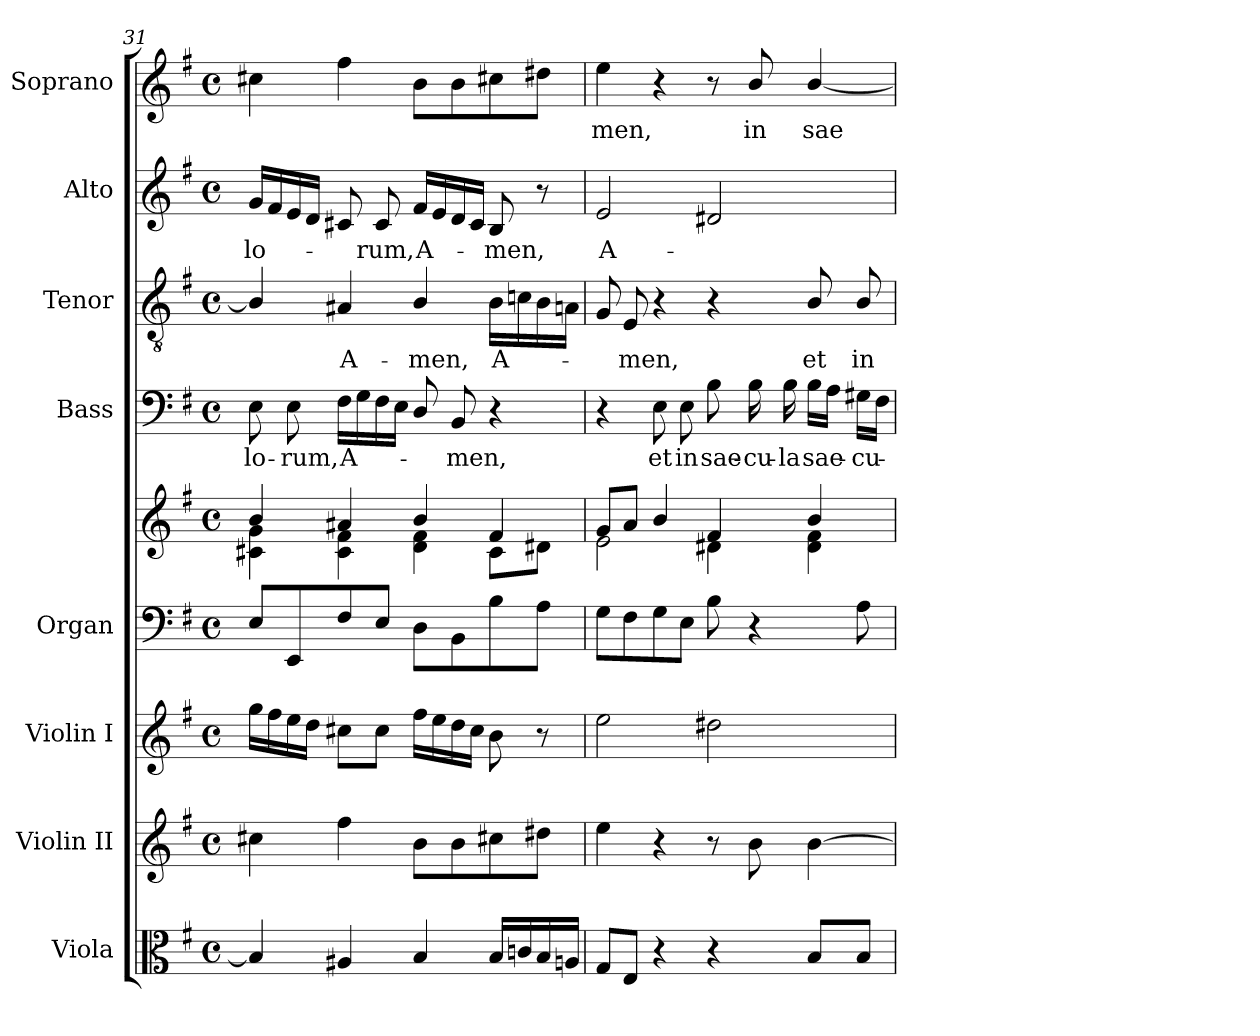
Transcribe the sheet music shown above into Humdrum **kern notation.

**kern	**kern	**kern	**kern	**kern	**kern	**text	**kern	**text	**kern	**text	**kern	**text
*part8	*part7	*part6	*part5	*part5	*part4	*part4	*part3	*part3	*part2	*part2	*part1	*part1
*staff9	*staff8	*staff7	*staff6	*staff5	*staff4	*staff4	*staff3	*staff3	*staff2	*staff2	*staff1	*staff1
*I"Viola	*I"Violin II	*I"Violin I	*I"Organ	*	*I"Bass	*	*I"Tenor	*	*I"Alto	*	*I"Soprano	*
*I'Vla.	*I'Vln. II	*I'Vln. I	*I'Org.	*	*I'B.	*	*I'T.	*	*I'A.	*	*I'S.	*
*clefC3	*clefG2	*clefG2	*clefF4	*clefG2	*clefF4	*	*clefGv2	*	*clefG2	*	*clefG2	*
*	*	*	*	*	*	*	*ITrd7c12	*	*	*	*	*
*k[f#]	*k[f#]	*k[f#]	*k[f#]	*k[f#]	*k[f#]	*	*k[f#]	*	*k[f#]	*	*k[f#]	*
*G:	*G:	*G:	*G:	*G:	*G:	*	*G:	*	*G:	*	*G:	*
*M4/4	*M4/4	*M4/4	*M4/4	*M4/4	*M4/4	*	*M4/4	*	*M4/4	*	*M4/4	*
*met(c)	*met(c)	*met(c)	*met(c)	*met(c)	*met(c)	*	*met(c)	*	*met(c)	*	*met(c)	*
=31	=31	=31	=31	=31	=31	=31	=31	=31	=31	=31	=31	=31
*	*	*	*	*^	*	*	*	*	*	*	*	*
!	!	!	!	!	!	!	!LO:LY:b:color=#000000	!	!	!	!	!	!
!	!	!	!	!	!	!	!	!	!	!	!LO:LY:b:color=#000000	!	!
4Bi/]	4cc#Xi\	16ggi\LL	8Ei/L	4bi/	4c#Xi\ 4gi	8Ei\	-lo-	4BBi/]	.	16gi/LL	-lo-	4cc#Xi\	.
.	.	16ff#i\	.	.	.	.	.	.	.	16f#i/	.	.	.
!	!	!	!	!	!	!	!LO:LY:b:color=#000000	!	!	!	!	!	!
.	.	16eei\	8EEi/	.	.	8Ei\	-rum,	.	.	16ei/	.	.	.
.	.	16ddi\JJ	.	.	.	.	.	.	.	16di/JJ	.	.	.
!	!	!	!	!	!	!	!LO:LY:b:color=#000000	!	!	!	!	!	!
!	!	!	!	!	!	!	!	!	!LO:LY:b:color=#000000	!	!	!	!
4A#Xi/	4ff#i\	8cc#Xi\L	8F#i/	4a#Xi/	4c#i\ 4f#i	16F#i\LL	A-	4AA#Xi/	A-	8c#Xi/	.	4ff#i\	.
.	.	.	.	.	.	16Gi\	.	.	.	.	.	.	.
!	!	!	!	!	!	!	!	!	!	!	!LO:LY:b:color=#000000	!	!
.	.	8cc#i\J	8Ei/J	.	.	16F#i\	.	.	.	8c#i/	-rum,	.	.
.	.	.	.	.	.	16Ei\JJ	.	.	.	.	.	.	.
!	!	!	!	!	!	!	!	!	!LO:LY:b:color=#000000	!	!	!	!
!	!	!	!	!	!	!	!	!	!	!	!LO:LY:b:color=#000000	!	!
4Bi/	8bi\L	16ff#i\LL	8Di\L	4bi/	4di\ 4f#i	8Di/	.	4BBi/	-men,	16f#i/LL	A-	8bi\L	.
.	.	16eei\	.	.	.	.	.	.	.	16ei/	.	.	.
!	!	!	!	!	!	!	!LO:LY:b:color=#000000	!	!	!	!	!	!
.	8bi\	16ddi\	8BBi\	.	.	8BBi/	-men,	.	.	16di/	.	8bi\	.
.	.	16cc#i\JJ	.	.	.	.	.	.	.	16c#i/JJ	.	.	.
!	!	!	!	!	!	!	!	!	!LO:LY:b:color=#000000	!	!	!	!
!	!	!	!	!	!	!	!	!	!	!	!LO:LY:b:color=#000000	!	!
16Bi/LL	8cc#Xi\	8bi\	8Bi\	4f#i/	8c#i\L	4r	.	16BBi\LL	A-	8Bi/	-men,	8cc#Xi\	.
16cni/	.	.	.	.	.	.	.	16Cni\	.	.	.	.	.
16Bi/	8dd#Xi\J	8r	8Ai\J	.	8d#Xi\J	.	.	16BBi\	.	8r	.	8dd#Xi\J	.
16Ani/JJ	.	.	.	.	.	.	.	16AAni\JJ	.	.	.	.	.
!!LO:PB:g=z
=32	=32	=32	=32	=32	=32	=32	=32	=32	=32	=32	=32	=32	=32
!	!	!	!	!	!	!	!	!	!	!	!LO:LY:b:color=#000000	!	!
!	!	!	!	!	!	!	!	!	!	!	!	!	!LO:LY:b:color=#000000
8Gi/L	4eei\	2eei\	8Gi\L	8gi/L	2ei\	4r	.	8GGi/	.	2ei/	A-	4eei\	-men,
!	!	!	!	!	!	!	!	!	!LO:LY:b:color=#000000	!	!	!	!
8Ei/J	.	.	8F#i\	8ai/J	.	.	.	8EEi/	-men,	.	.	.	.
!	!	!	!	!	!	!	!LO:LY:b:color=#000000	!	!	!	!	!	!
4r	4r	.	8Gi\	4bi/	.	8Ei\	et	4r	.	.	.	4r	.
!	!	!	!	!	!	!	!LO:LY:b:color=#000000	!	!	!	!	!	!
.	.	.	8Ei\J	.	.	8Ei\	in	.	.	.	.	.	.
!	!	!	!	!	!	!	!LO:LY:b:color=#000000	!	!	!	!	!	!
4r	8r	2dd#Xi\	8Bi\	4f#i/	4d#Xi\	8Bi\	sae-	4r	.	2d#Xi/	.	8r	.
!	!	!	!	!	!	!	!LO:LY:b:color=#000000	!	!	!	!	!	!
!	!	!	!	!	!	!	!	!	!	!	!	!	!LO:LY:b:color=#000000
.	8bi\	.	4r	.	.	16Bi\	-cu-	.	.	.	.	8bi/	in
!	!	!	!	!	!	!	!LO:LY:b:color=#000000	!	!	!	!	!	!
.	.	.	.	.	.	16Bi\	-la	.	.	.	.	.	.
!	!	!	!	!	!	!	!LO:LY:b:color=#000000	!	!	!	!	!	!
!	!	!	!	!	!	!	!	!	!LO:LY:b:color=#000000	!	!	!	!
!	!	!	!	!	!	!	!	!	!	!	!	!	!LO:LY:b:color=#000000
8Bi/L	[4bi\	.	.	4bi/	4d#i\ 4f#i	16Bi\LL	sae-	8BBi/	et	.	.	[4bi/	sae-
.	.	.	.	.	.	16Ai\JJ	.	.	.	.	.	.	.
!	!	!	!	!	!	!	!LO:LY:b:color=#000000	!	!	!	!	!	!
!	!	!	!	!	!	!	!	!	!LO:LY:b:color=#000000	!	!	!	!
8Bi/J	.	.	8Ai\	.	.	16G#Xi\LL	-cu-	8BBi/	in	.	.	.	.
.	.	.	.	.	.	16F#i\JJ	.	.	.	.	.	.	.
*	*	*	*	*v	*v	*	*	*	*	*	*	*	*
=	=	=	=	=	=	=	=	=	=	=	=	=
*-	*-	*-	*-	*-	*-	*-	*-	*-	*-	*-	*-	*-
